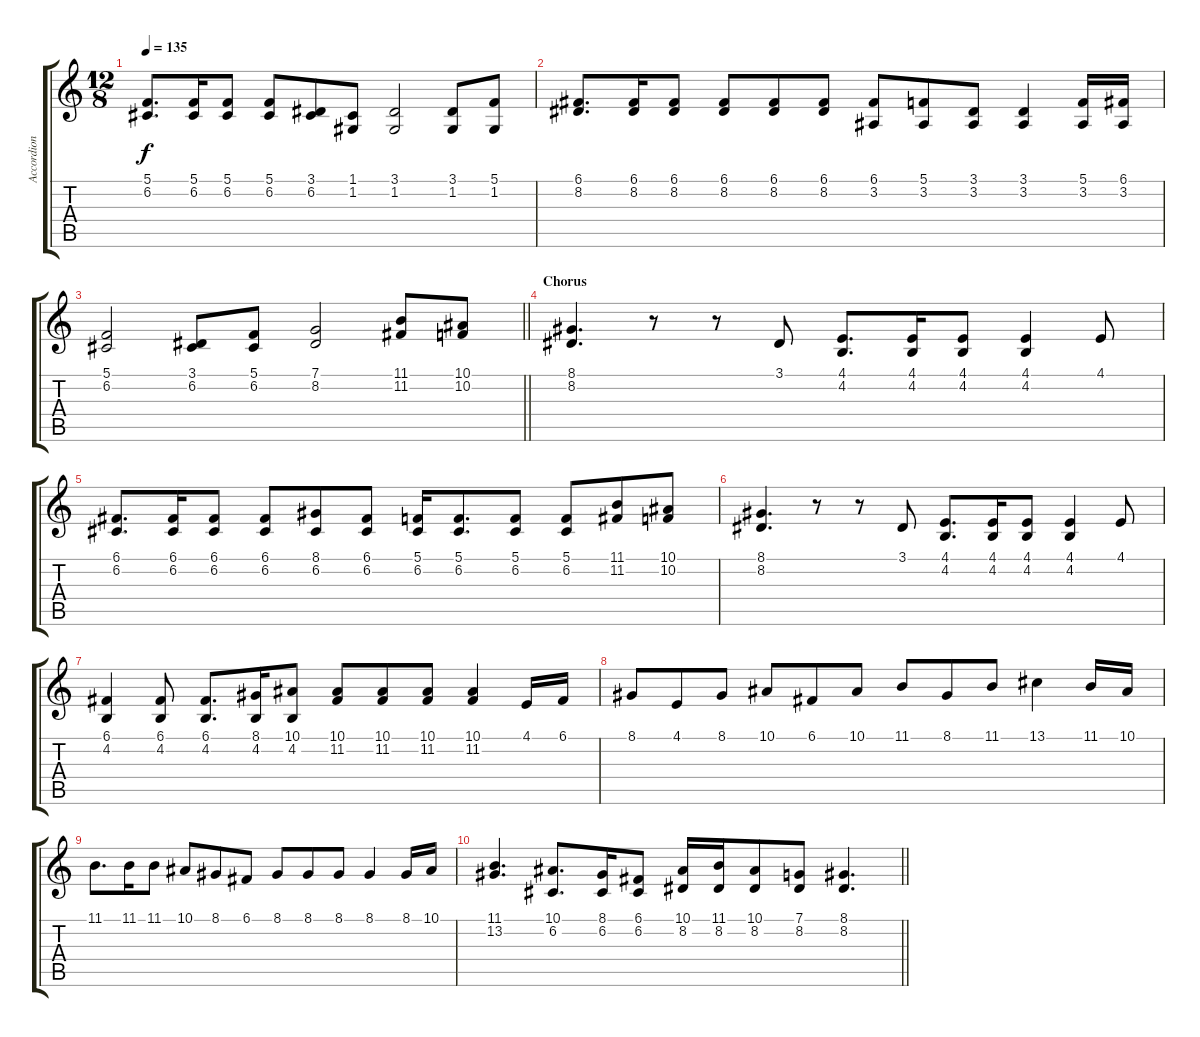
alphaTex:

\track ("Accordion" "Accordion") {instrument accordion}
\staff {score tabs}
\tuning (C4 G3 Eb3 Bb2 F2 C2) {hide}
\ts (12 8)
\tempo 135
\clef g2
\ks c
(5.1 6.2).8{d dy f} (5.1 6.2).16 (5.1 6.2).8 (5.1 6.2).8 (3.1 6.2).8 (1.1 1.2).8 (3.1 1.2).2 (3.1 1.2).8 (5.1 1.2).8 |
(6.1 8.2).8{d} (6.1 8.2).16 (6.1 8.2).8 (6.1 8.2).8 (6.1 8.2).8 (6.1 8.2).8 (6.1 3.2).8 (5.1 3.2).8 (3.1 3.2).8 (3.1 3.2).4 (5.1 3.2).16 (6.1 3.2).16 |
\barLineRight lightlight
(5.1 6.2).2 (3.1 6.2).8 (5.1 6.2).8 (7.1 8.2).2 (11.1 11.2).8 (10.1 10.2).8 |
\section ("" "Chorus")
(8.1 8.2).4{d} r.8 r.8 3.1.8 (4.1 4.2).8{d} (4.1 4.2).16 (4.1 4.2).8 (4.1 4.2).4 4.1.8 |
(6.1 6.2).8{d} (6.1 6.2).16 (6.1 6.2).8 (6.1 6.2).8 (8.1 6.2).8 (6.1 6.2).8 (5.1 6.2).16 (5.1 6.2).8{d} (5.1 6.2).8 (5.1 6.2).8 (11.1 11.2).8 (10.1 10.2).8 |
(8.1 8.2).4{d} r.8 r.8 3.1.8 (4.1 4.2).8{d} (4.1 4.2).16 (4.1 4.2).8 (4.1 4.2).4 4.1.8 |
(6.1 4.2).4 (6.1 4.2).8 (6.1 4.2).8{d} (8.1 4.2).16 (10.1 4.2).8 (10.1 11.2).8 (10.1 11.2).8 (10.1 11.2).8 (10.1 11.2).4 4.1.16 6.1.16 |
8.1.8 4.1.8 8.1.8 10.1.8 6.1.8 10.1.8 11.1.8 8.1.8 11.1.8 13.1.4 11.1.16 10.1.16 |
11.1.8{d} 11.1.16 11.1.8 10.1.8 8.1.8 6.1.8 8.1.8 8.1.8 8.1.8 8.1.4 8.1.16 10.1.16 |
\barLineRight lightlight
(11.1 13.2).4{d} (10.1 6.2).8{d} (8.1 6.2).16 (6.1 6.2).8 (10.1 8.2).16 (11.1 8.2).16 (10.1 8.2).8 (7.1 8.2).8 (8.1 8.2).4{d}
